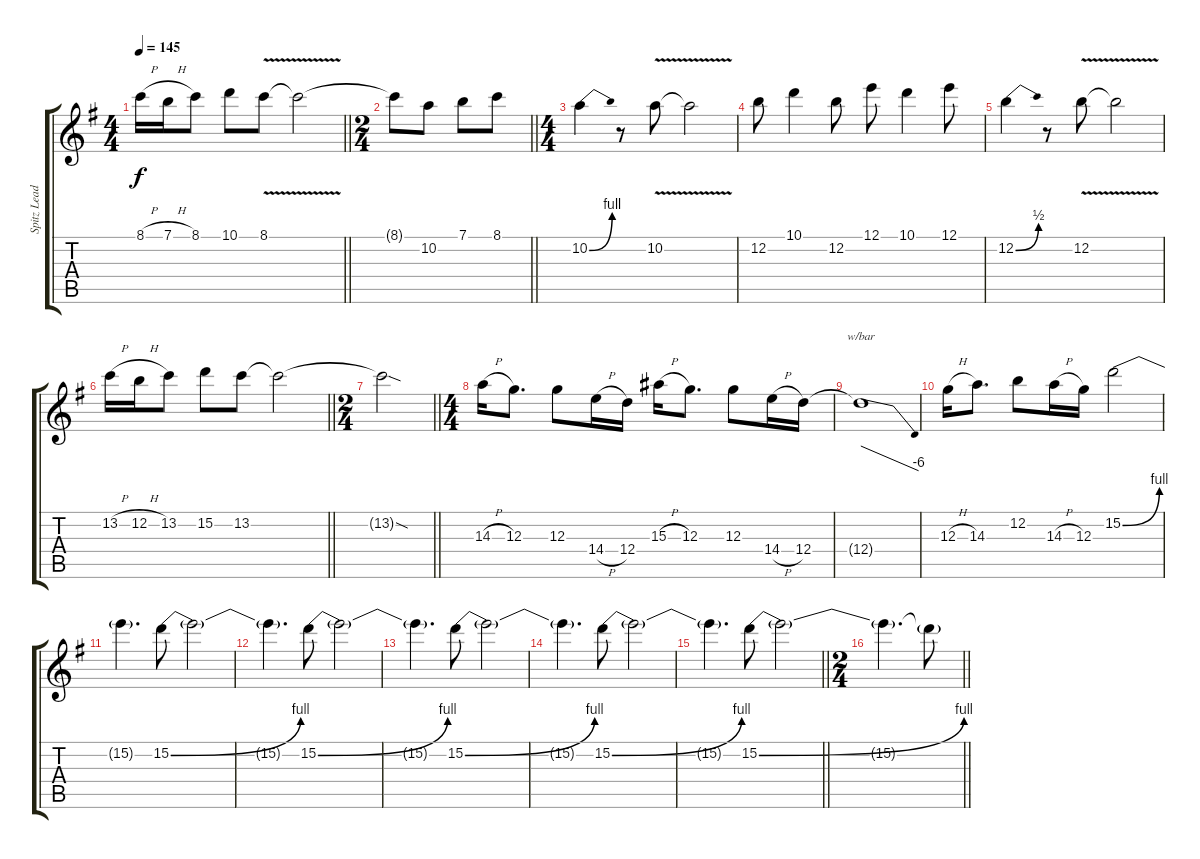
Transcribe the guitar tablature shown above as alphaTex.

\track ("Spitz Lead" "Spitz Lead") {instrument overdrivenguitar}
\staff {score tabs}
\tuning (E4 B3 G3 D3 A2 E2) {hide}
\ts (4 4)
\tempo 145
\clef g2
\barLineRight lightlight
\ks g
8.1{h}.16{dy f} 7.1{h}.16 8.1.8 10.1.8 8.1{v}.8 8.1{t}.2 |
\ts (2 4)
\barLineRight lightlight
8.1{t}.8 10.2.8 7.1.8 8.1.8 |
\ts (4 4)
10.2{be (bend 0 0 60 4)}.4 r.8 10.2{v}.8 10.2{t}.2 |
12.2.8 10.1.4 12.2.8 12.1.8 10.1.4 12.1.8 |
12.2{be (bend 0 0 60 2)}.4 r.8 12.2{v}.8 12.2{t}.2 |
\barLineRight lightlight
13.2{h}.16 12.2{h}.16 13.2.8 15.2.8 13.2.8 13.2{t}.2 |
\ts (2 4)
\barLineRight lightlight
13.2{sod t}.2 |
\ts (4 4)
14.3{h}.16 12.3.8{d} 12.3.8 14.4{h}.16 12.4.16 15.3{h}.16 12.3.8{d} 12.3.8 14.4{h}.16 12.4.16 |
12.4{t}.1{tbe (dive default 0 0 60 -24)} |
12.3{h}.16 14.3.8{d} 12.2.8 14.3{h}.16 12.3.16 15.2{be (bend 0 0 60 4)}.2 |
15.2{t}.4{d} 15.2{be (bend 0 0 60 4)}.8 15.2{t}.2 |
15.2{t}.4{d} 15.2{be (bend 0 0 60 4)}.8 15.2{t}.2 |
15.2{t}.4{d} 15.2{be (bend 0 0 60 4)}.8 15.2{t}.2 |
15.2{t}.4{d} 15.2{be (bend 0 0 60 4)}.8 15.2{t}.2 |
\barLineRight lightlight
15.2{t}.4{d} 15.2{be (bend 0 0 60 4)}.8 15.2{t}.2 |
\ts (2 4)
\barLineRight lightlight
15.2{t}.4{d} 15.2{t}.8
